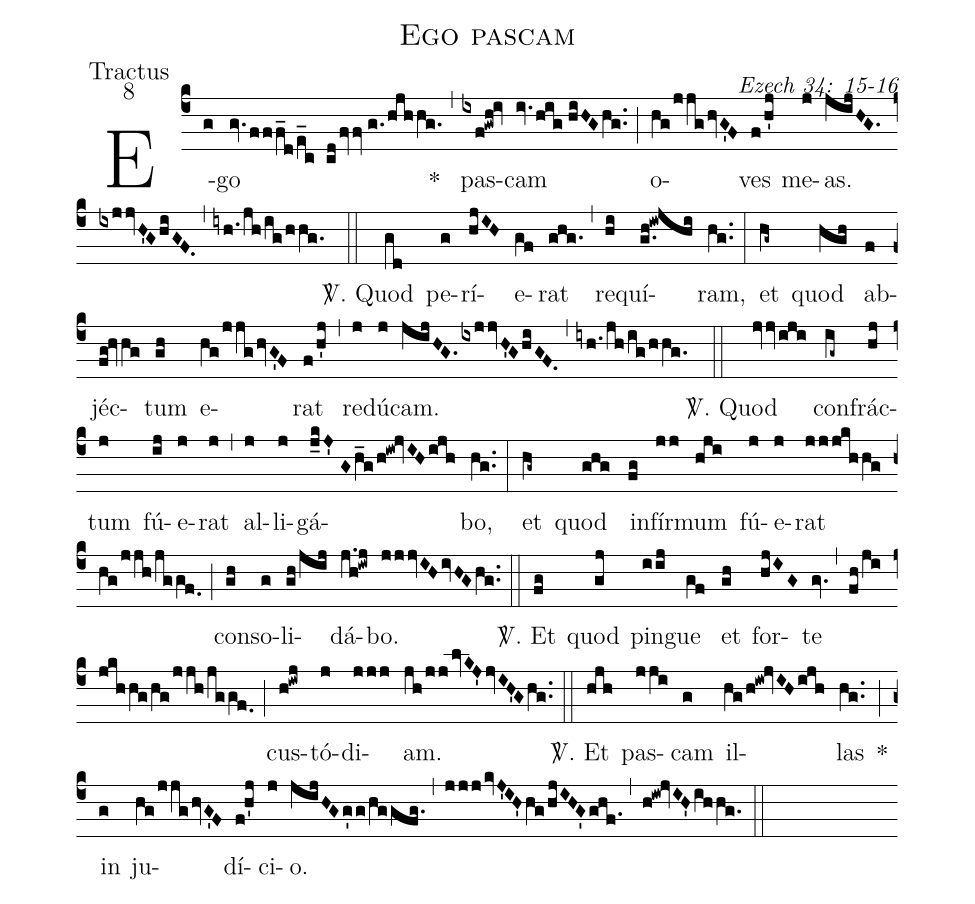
name: Ego pascam;
office-part: Tractus;
mode: 8;
commentary: Ezech 34: 15-16;
%%
(c4) E(g)go(gv.fff_d/e_c cdfvv//g./hjhhg.) *(,) pas(ixf!gwh!iv)cam(iv.hig//hiHGhg..) (;) o(hg/jjghvG'F)ves(f/h'j) me(j)as.(jijHG.ixjjvH'GhiGF.) (,) (iyh./jh/ig/hhg.) (::)
<sp>V/</sp>. Quod(gd) pe(g)rí(hjIH)e(gf)rat(ghg.) (,) re(hi)quí(g.h!iwjhi)ram,(hg..) (:)
et(hg~) quod(hgh) ab(f)jéc(fg!hvhg)tum(gh) e(hg/jjghvG'F)rat(f/h'j) (,) re(j)dú(j)cam.(jijHG.ixjjvH'GhiGF.) (,) (iyh./jh/ig/hhg.) (::)
<sp>V/</sp>. Quod(jvviji) con(ig~)frác(hj)tum(j) fú(ij)e(j)rat(j) (,) al(j)li(j)gá(j_kJ'//Gh_g/h!iw!jvIHijh)bo,(hg..) (:)
et(hg~) quod(ghg) in(fg)fír(jj)mum(hji) fú(j)e(j)rat(jjjkhhg/hg/jjh/jggf.0) (;) con(gh)so(g)li(gh/jij)dá(j.h!iwj)bo.(jjjvIHivHGhg..) (::)
<sp>V/</sp>. Et(fg) quod(gj) pin(iij)gue(gf) et(gh) for(hjIG)te(gv.) (,) (fh/ji/jkhhg/hg/jjh/jggf.0) (;) cus(h!iwj)tó(j)di(jjj)am.(jh/jjlvKJ'jvIH'Ghg..) (::)
<sp>V/</sp>. Et(hjh) pas(jji)cam(g) il(hg/h!iw!jvIHijh)las(hg..) *(;) in(g) ju(hg/jjghvG'F)dí(f!h'j)ci(j)o.(jijHGg'g/hggfg.) (,) (jjjkvJ'IH'hg/hjIHG'ghf.1) (,) (h!iw!jvIH'ihhg.) (::)
